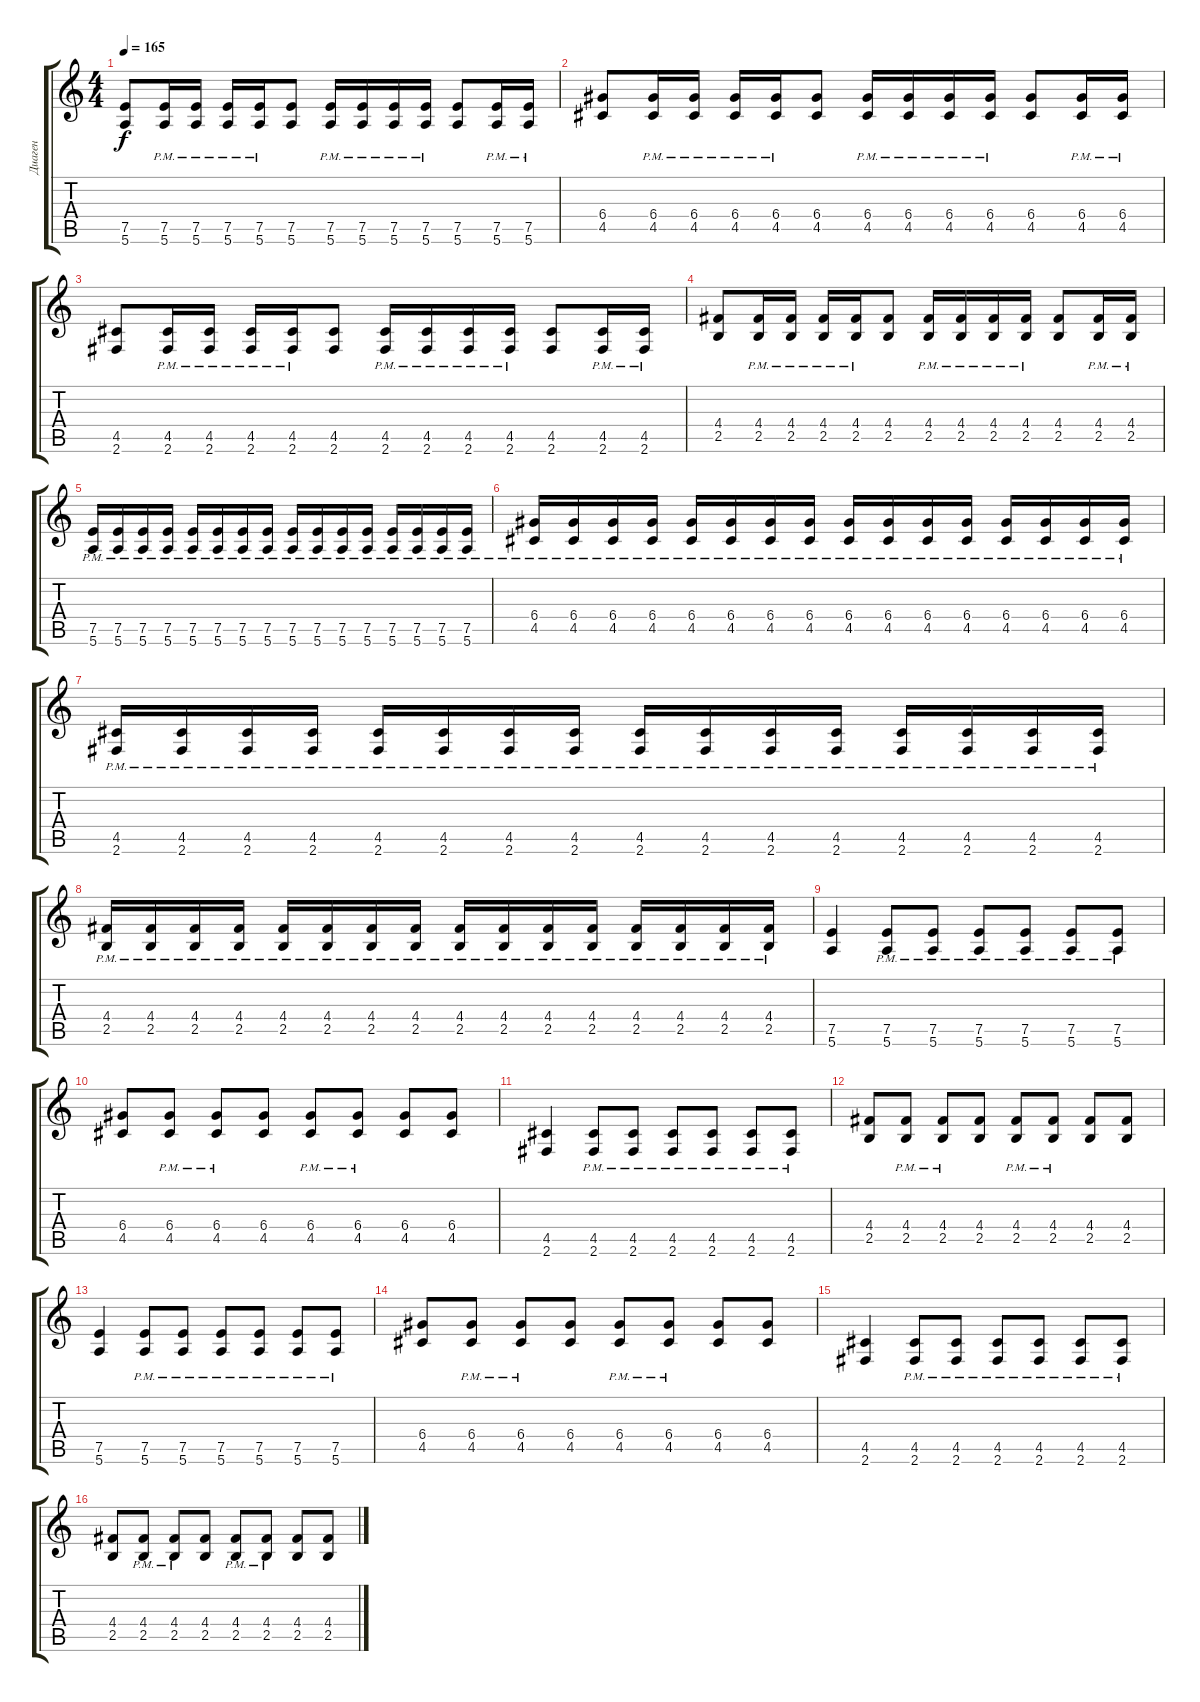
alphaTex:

\track ("Диаген" "Диаген") {instrument distortionguitar}
\staff {score tabs}
\tuning (E4 B3 G3 D3 A2 E2) {hide}
\ts (4 4)
\tempo 165
\clef g2
\ks c
(7.5 5.6).8{dy f} (7.5{pm} 5.6{pm}).16 (7.5{pm} 5.6{pm}).16 (7.5{pm} 5.6{pm}).16 (7.5{pm} 5.6{pm}).16 (7.5 5.6).8 (7.5{pm} 5.6{pm}).16 (7.5{pm} 5.6{pm}).16 (7.5{pm} 5.6{pm}).16 (7.5{pm} 5.6{pm}).16 (7.5 5.6).8 (7.5{pm} 5.6{pm}).16 (7.5{pm} 5.6{pm}).16 |
(6.4 4.5).8 (6.4{pm} 4.5{pm}).16 (6.4{pm} 4.5{pm}).16 (6.4{pm} 4.5{pm}).16 (6.4{pm} 4.5{pm}).16 (6.4 4.5).8 (6.4{pm} 4.5{pm}).16 (6.4{pm} 4.5{pm}).16 (6.4{pm} 4.5{pm}).16 (6.4{pm} 4.5{pm}).16 (6.4 4.5).8 (6.4{pm} 4.5{pm}).16 (6.4{pm} 4.5{pm}).16 |
(4.5 2.6).8 (4.5{pm} 2.6{pm}).16 (4.5{pm} 2.6{pm}).16 (4.5{pm} 2.6{pm}).16 (4.5{pm} 2.6{pm}).16 (4.5 2.6).8 (4.5{pm} 2.6{pm}).16 (4.5{pm} 2.6{pm}).16 (4.5{pm} 2.6{pm}).16 (4.5{pm} 2.6{pm}).16 (4.5 2.6).8 (4.5{pm} 2.6{pm}).16 (4.5{pm} 2.6{pm}).16 |
(4.4 2.5).8 (4.4{pm} 2.5{pm}).16 (4.4{pm} 2.5{pm}).16 (4.4{pm} 2.5{pm}).16 (4.4{pm} 2.5{pm}).16 (4.4 2.5).8 (4.4{pm} 2.5{pm}).16 (4.4{pm} 2.5{pm}).16 (4.4{pm} 2.5{pm}).16 (4.4{pm} 2.5{pm}).16 (4.4 2.5).8 (4.4{pm} 2.5{pm}).16 (4.4{pm} 2.5{pm}).16 |
(7.5{pm} 5.6{pm}).16 (7.5{pm} 5.6{pm}).16 (7.5{pm} 5.6{pm}).16 (7.5{pm} 5.6{pm}).16 (7.5{pm} 5.6{pm}).16 (7.5{pm} 5.6{pm}).16 (7.5{pm} 5.6{pm}).16 (7.5{pm} 5.6{pm}).16 (7.5{pm} 5.6{pm}).16 (7.5{pm} 5.6{pm}).16 (7.5{pm} 5.6{pm}).16 (7.5{pm} 5.6{pm}).16 (7.5{pm} 5.6{pm}).16 (7.5{pm} 5.6{pm}).16 (7.5{pm} 5.6{pm}).16 (7.5{pm} 5.6{pm}).16 |
(6.4{pm} 4.5{pm}).16 (6.4{pm} 4.5{pm}).16 (6.4{pm} 4.5{pm}).16 (6.4{pm} 4.5{pm}).16 (6.4{pm} 4.5{pm}).16 (6.4{pm} 4.5{pm}).16 (6.4{pm} 4.5{pm}).16 (6.4{pm} 4.5{pm}).16 (6.4{pm} 4.5{pm}).16 (6.4{pm} 4.5{pm}).16 (6.4{pm} 4.5{pm}).16 (6.4{pm} 4.5{pm}).16 (6.4{pm} 4.5{pm}).16 (6.4{pm} 4.5{pm}).16 (6.4{pm} 4.5{pm}).16 (6.4{pm} 4.5{pm}).16 |
(4.5{pm} 2.6{pm}).16 (4.5{pm} 2.6{pm}).16 (4.5{pm} 2.6{pm}).16 (4.5{pm} 2.6{pm}).16 (4.5{pm} 2.6{pm}).16 (4.5{pm} 2.6{pm}).16 (4.5{pm} 2.6{pm}).16 (4.5{pm} 2.6{pm}).16 (4.5{pm} 2.6{pm}).16 (4.5{pm} 2.6{pm}).16 (4.5{pm} 2.6{pm}).16 (4.5{pm} 2.6{pm}).16 (4.5{pm} 2.6{pm}).16 (4.5{pm} 2.6{pm}).16 (4.5{pm} 2.6{pm}).16 (4.5{pm} 2.6{pm}).16 |
(4.4{pm} 2.5{pm}).16 (4.4{pm} 2.5{pm}).16 (4.4{pm} 2.5{pm}).16 (4.4{pm} 2.5{pm}).16 (4.4{pm} 2.5{pm}).16 (4.4{pm} 2.5{pm}).16 (4.4{pm} 2.5{pm}).16 (4.4{pm} 2.5{pm}).16 (4.4{pm} 2.5{pm}).16 (4.4{pm} 2.5{pm}).16 (4.4{pm} 2.5{pm}).16 (4.4{pm} 2.5{pm}).16 (4.4{pm} 2.5{pm}).16 (4.4{pm} 2.5{pm}).16 (4.4{pm} 2.5{pm}).16 (4.4{pm} 2.5{pm}).16 |
(7.5 5.6).4 (7.5{pm} 5.6{pm}).8 (7.5{pm} 5.6{pm}).8 (7.5{pm} 5.6{pm}).8 (7.5{pm} 5.6{pm}).8 (7.5{pm} 5.6{pm}).8 (7.5{pm} 5.6{pm}).8 |
(6.4 4.5).8 (6.4{pm} 4.5{pm}).8 (6.4{pm} 4.5{pm}).8 (6.4 4.5).8 (6.4{pm} 4.5{pm}).8 (6.4{pm} 4.5{pm}).8 (6.4 4.5).8 (6.4 4.5).8 |
(4.5 2.6).4 (4.5{pm} 2.6{pm}).8 (4.5{pm} 2.6{pm}).8 (4.5{pm} 2.6{pm}).8 (4.5{pm} 2.6{pm}).8 (4.5{pm} 2.6{pm}).8 (4.5{pm} 2.6{pm}).8 |
(4.4 2.5).8 (4.4{pm} 2.5{pm}).8 (4.4{pm} 2.5{pm}).8 (4.4 2.5).8 (4.4{pm} 2.5{pm}).8 (4.4{pm} 2.5{pm}).8 (4.4 2.5).8 (4.4 2.5).8 |
(7.5 5.6).4 (7.5{pm} 5.6{pm}).8 (7.5{pm} 5.6{pm}).8 (7.5{pm} 5.6{pm}).8 (7.5{pm} 5.6{pm}).8 (7.5{pm} 5.6{pm}).8 (7.5{pm} 5.6{pm}).8 |
(6.4 4.5).8 (6.4{pm} 4.5{pm}).8 (6.4{pm} 4.5{pm}).8 (6.4 4.5).8 (6.4{pm} 4.5{pm}).8 (6.4{pm} 4.5{pm}).8 (6.4 4.5).8 (6.4 4.5).8 |
(4.5 2.6).4 (4.5{pm} 2.6{pm}).8 (4.5{pm} 2.6{pm}).8 (4.5{pm} 2.6{pm}).8 (4.5{pm} 2.6{pm}).8 (4.5{pm} 2.6{pm}).8 (4.5{pm} 2.6{pm}).8 |
(4.4 2.5).8 (4.4{pm} 2.5{pm}).8 (4.4{pm} 2.5{pm}).8 (4.4 2.5).8 (4.4{pm} 2.5{pm}).8 (4.4{pm} 2.5{pm}).8 (4.4 2.5).8 (4.4 2.5).8
